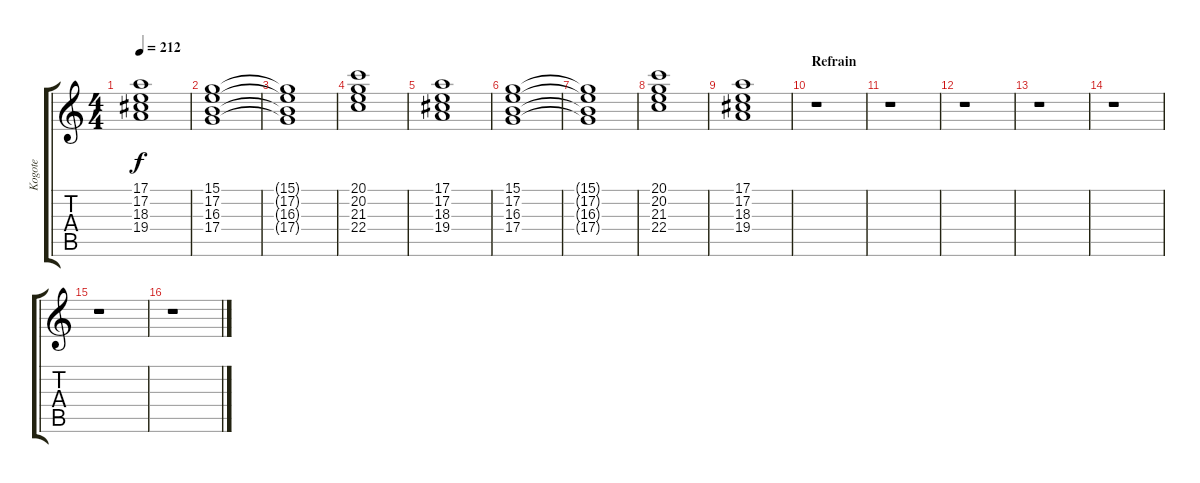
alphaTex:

\track ("Kogote" "Kogote") {instrument drawbarorgan}
\staff {score tabs}
\tuning (E4 B3 G3 D3 A2 E2) {hide}
\ts (4 4)
\tempo 212
\clef g2
\ks c
(17.1 17.2 18.3 19.4).1{dy f} |
(15.1 17.2 16.3 17.4).1 |
(15.1{t} 17.2{t} 16.3{t} 17.4{t}).1 |
(20.1 20.2 21.3 22.4).1 |
(17.1 17.2 18.3 19.4).1 |
(15.1 17.2 16.3 17.4).1 |
(15.1{t} 17.2{t} 16.3{t} 17.4{t}).1 |
(20.1 20.2 21.3 22.4).1 |
(17.1 17.2 18.3 19.4).1 |
\section ("" "Refrain")
r.1 |
r.1 |
r.1 |
r.1 |
r.1 |
r.1 |
r.1
